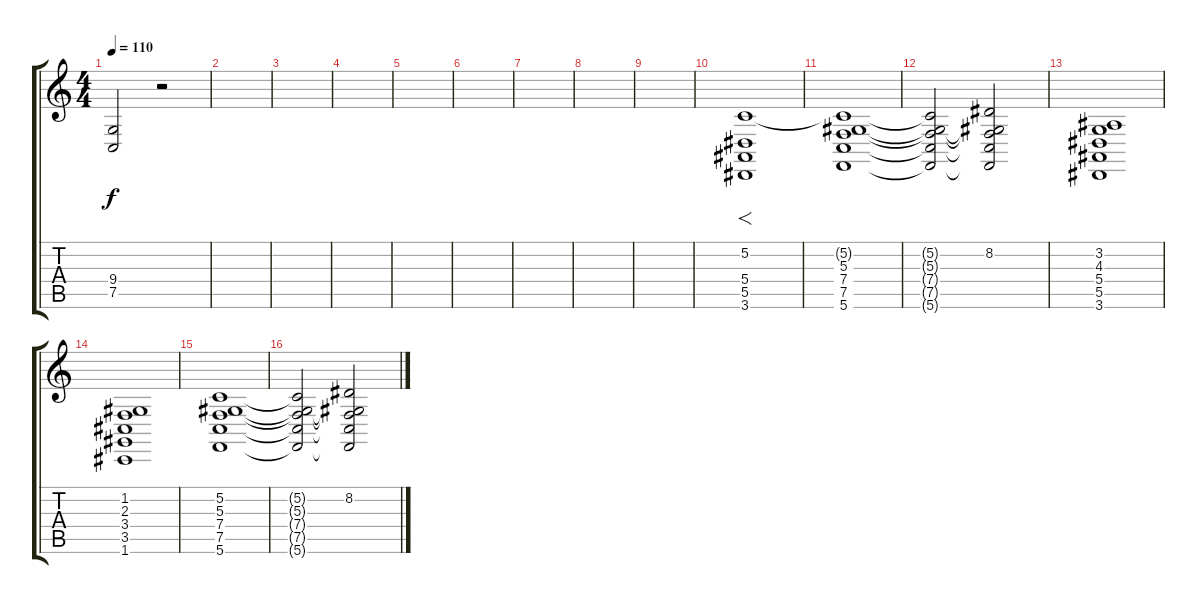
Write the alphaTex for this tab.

\track "" {instrument stringensemble1}
\staff {score tabs}
\tuning (C4 G3 Eb3 Bb2 F2 C2) {hide}
\ts (4 4)
\tempo 110
\clef g2
\ks c
(9.4{t} 7.5{t}).2{dy f} r.2 |
|
|
|
|
|
|
|
|
(5.2 5.4 5.5 3.6).1{f} |
(5.2{t} 5.3 7.4 7.5 5.6).1 |
(5.2{t} 5.3{t} 7.4{t} 7.5{t} 5.6{t}).2 (8.2 5.3{t} 7.4{t} 7.5{t} 5.6{t}).2 |
(3.2 4.3 5.4 5.5 3.6).1 |
(1.2 2.3 3.4 3.5 1.6).1 |
(5.2 5.3 7.4 7.5 5.6).1 |
(5.2{t} 5.3{t} 7.4{t} 7.5{t} 5.6{t}).2 (8.2 5.3{t} 7.4{t} 7.5{t} 5.6{t}).2
